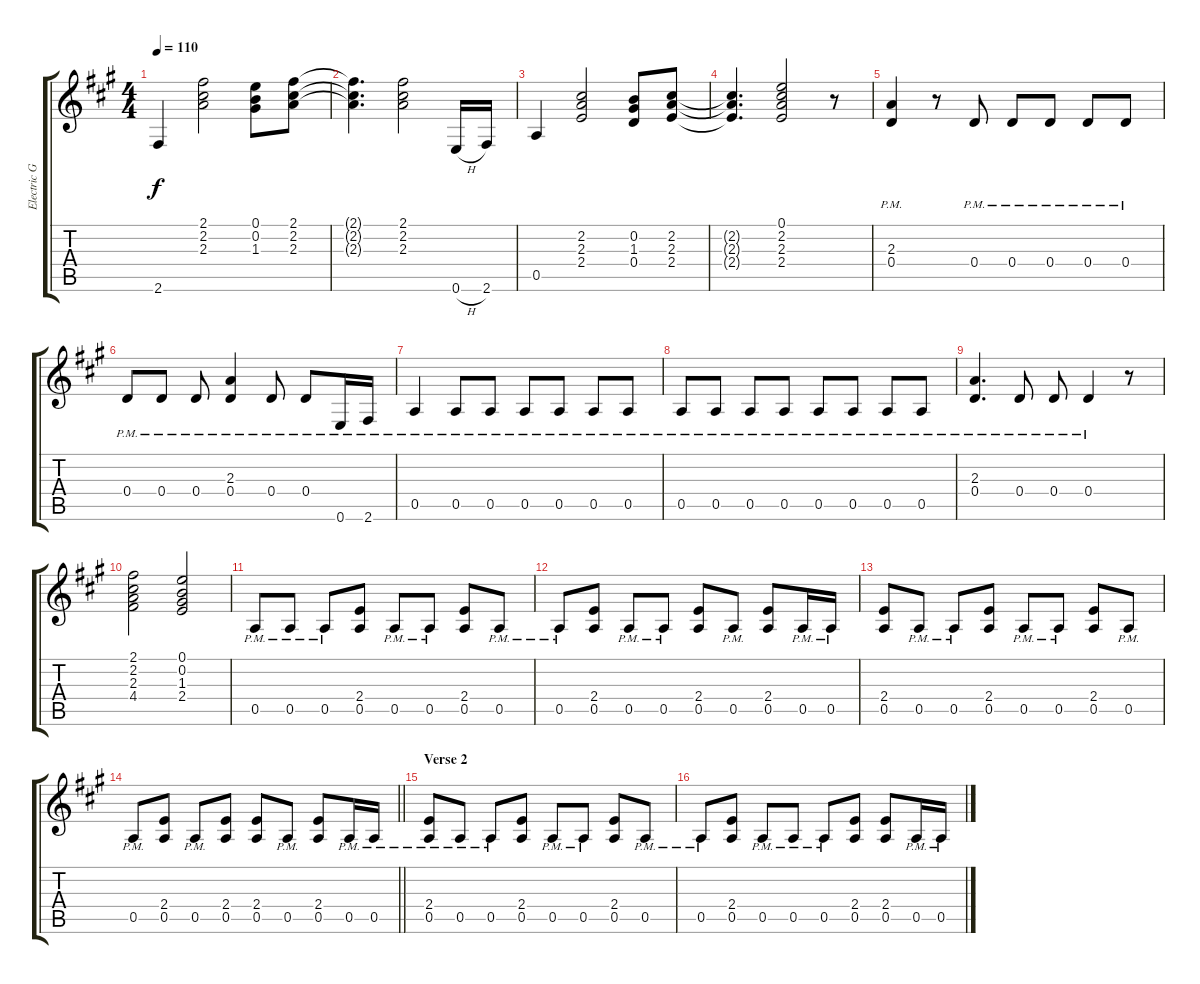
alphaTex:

\track ("Electric Guitar" "Electric G") {instrument acousticguitarsteel}
\staff {score tabs}
\tuning (E4 B3 G3 D3 A2 E2) {hide}
\ts (4 4)
\tempo 110
\clef g2
\ks a
2.6.4{dy f} (2.1 2.2 2.3).2 (0.1 0.2 1.3).8 (2.1 2.2 2.3).8 |
(2.1{t} 2.2{t} 2.3{t}).4{d} (2.1 2.2 2.3).2 0.6{h}.16 2.6.16 |
0.5.4 (2.2 2.3 2.4).2 (0.2 1.3 0.4).8 (2.2 2.3 2.4).8 |
(2.2{t} 2.3{t} 2.4{t}).4{d} (0.1 2.2 2.3 2.4).2 r.8 |
(2.3{pm} 0.4{pm}).4 r.8 0.4{pm}.8 0.4{pm}.8 0.4{pm}.8 0.4{pm}.8 0.4{pm}.8 |
0.4{pm}.8 0.4{pm}.8 0.4{pm}.8 (2.3{pm} 0.4{pm}).4 0.4{pm}.8 0.4{pm}.8 0.6{pm}.16 2.6{pm}.16 |
0.5{pm}.4 0.5{pm}.8 0.5{pm}.8 0.5{pm}.8 0.5{pm}.8 0.5{pm}.8 0.5{pm}.8 |
0.5{pm}.8 0.5{pm}.8 0.5{pm}.8 0.5{pm}.8 0.5{pm}.8 0.5{pm}.8 0.5{pm}.8 0.5{pm}.8 |
(2.3 0.4{pm}).4{d} 0.4{pm}.8 0.4{pm}.8 0.4{pm}.4 r.8 |
(2.1 2.2 2.3 4.4).2 (0.1 0.2 1.3 2.4).2 |
0.5{pm}.8 0.5{pm}.8 0.5{pm}.8 (2.4 0.5).8 0.5{pm}.8 0.5{pm}.8 (2.4 0.5).8 0.5{pm}.8 |
0.5{pm}.8 (2.4 0.5).8 0.5{pm}.8 0.5{pm}.8 (2.4 0.5).8 0.5{pm}.8 (2.4 0.5).8 0.5{pm}.16 0.5{pm}.16 |
(2.4 0.5).8 0.5{pm}.8 0.5{pm}.8 (2.4 0.5).8 0.5{pm}.8 0.5{pm}.8 (2.4 0.5).8 0.5{pm}.8 |
\barLineRight lightlight
0.5{pm}.8 (2.4 0.5).8 0.5{pm}.8 (2.4 0.5).8 (2.4 0.5).8 0.5{pm}.8 (2.4 0.5).8 0.5{pm}.16 0.5{pm}.16 |
\section ("" "Verse 2")
(2.4 0.5{pm}).8 0.5{pm}.8 0.5{pm}.8 (2.4 0.5).8 0.5{pm}.8 0.5{pm}.8 (2.4 0.5).8 0.5{pm}.8 |
0.5{pm}.8 (2.4 0.5).8 0.5{pm}.8 0.5{pm}.8 0.5{pm}.8 (2.4 0.5).8 (2.4 0.5).8 0.5{pm}.16 0.5{pm}.16
